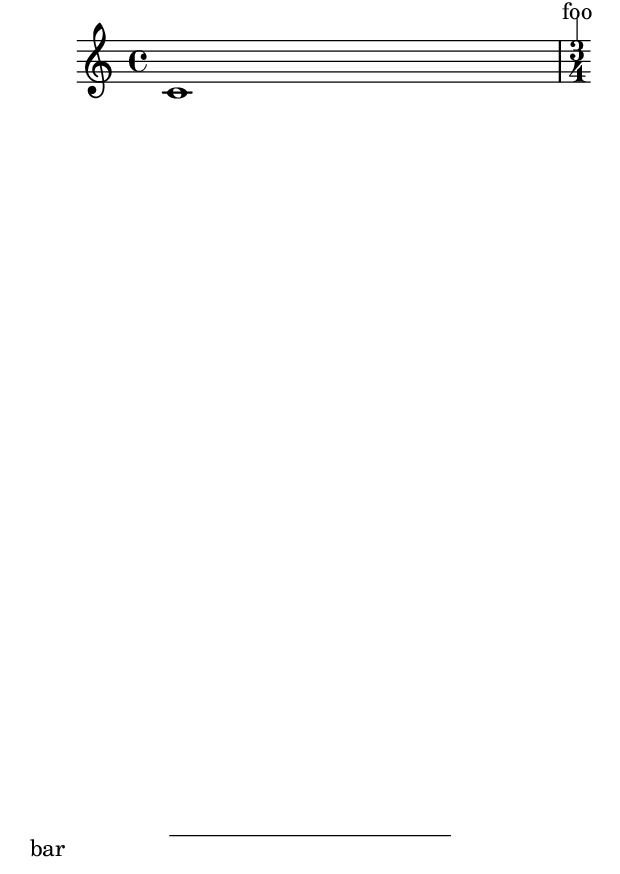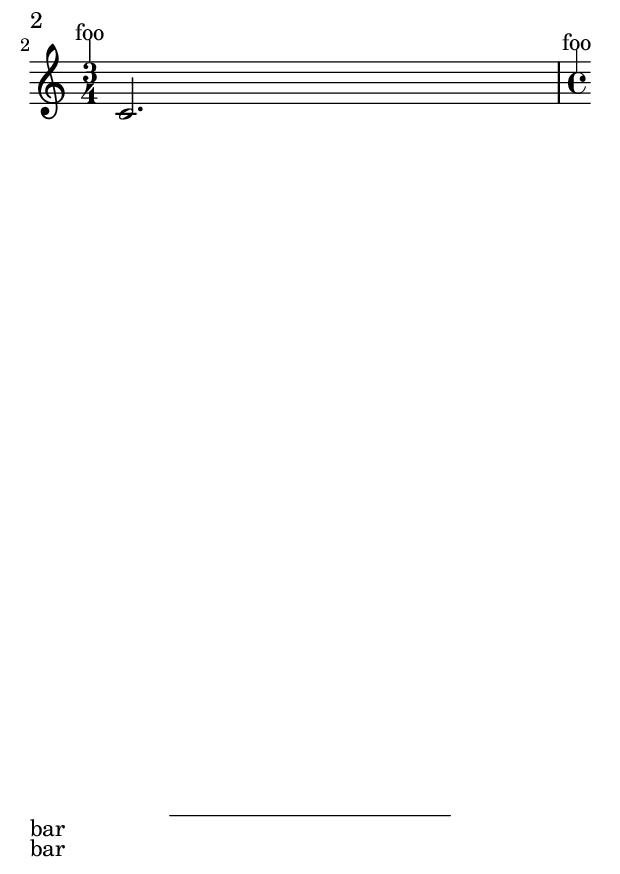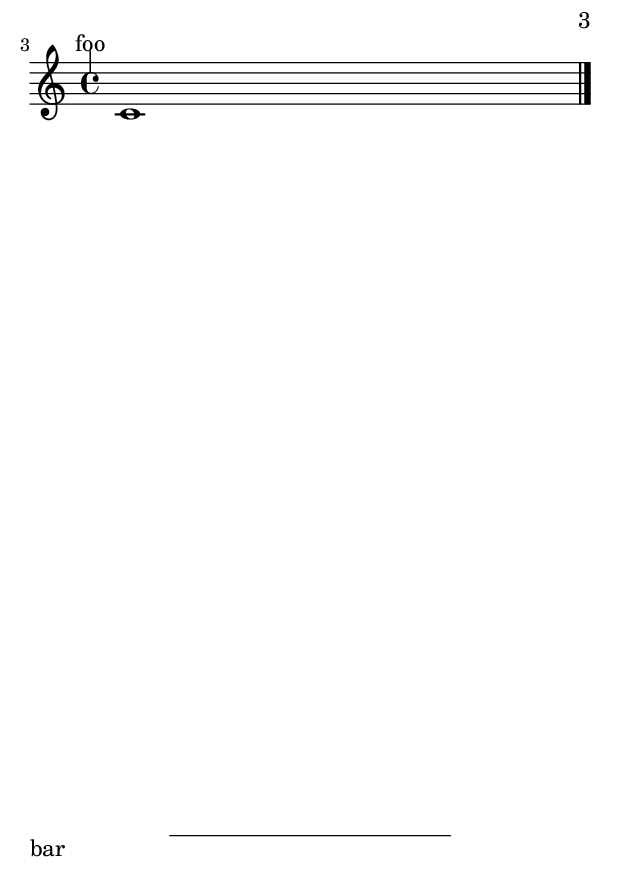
\version "2.17.6"
\header {
  texidoc = "With grobs that have break visibility, footnotes will
automatically take the break visibility of the grob being footnoted.
This behavior can be overridden.
"
}

#(set-default-paper-size "a6")

\book {

\new Staff
{
  \relative c' {
    c1
    \footnote "foo" #'(0 . 2) "bar" Staff.TimeSignature
    \time 3/4
    \break \pageBreak
    c2.
    \once \override Score . FootnoteItem #'break-visibility = ##(#f #f #t)
    \footnote "foo" #'(0 . 2) "bar" Staff.TimeSignature
    \time 4/4
    \break \pageBreak
    c1 \bar "|."
}}}
